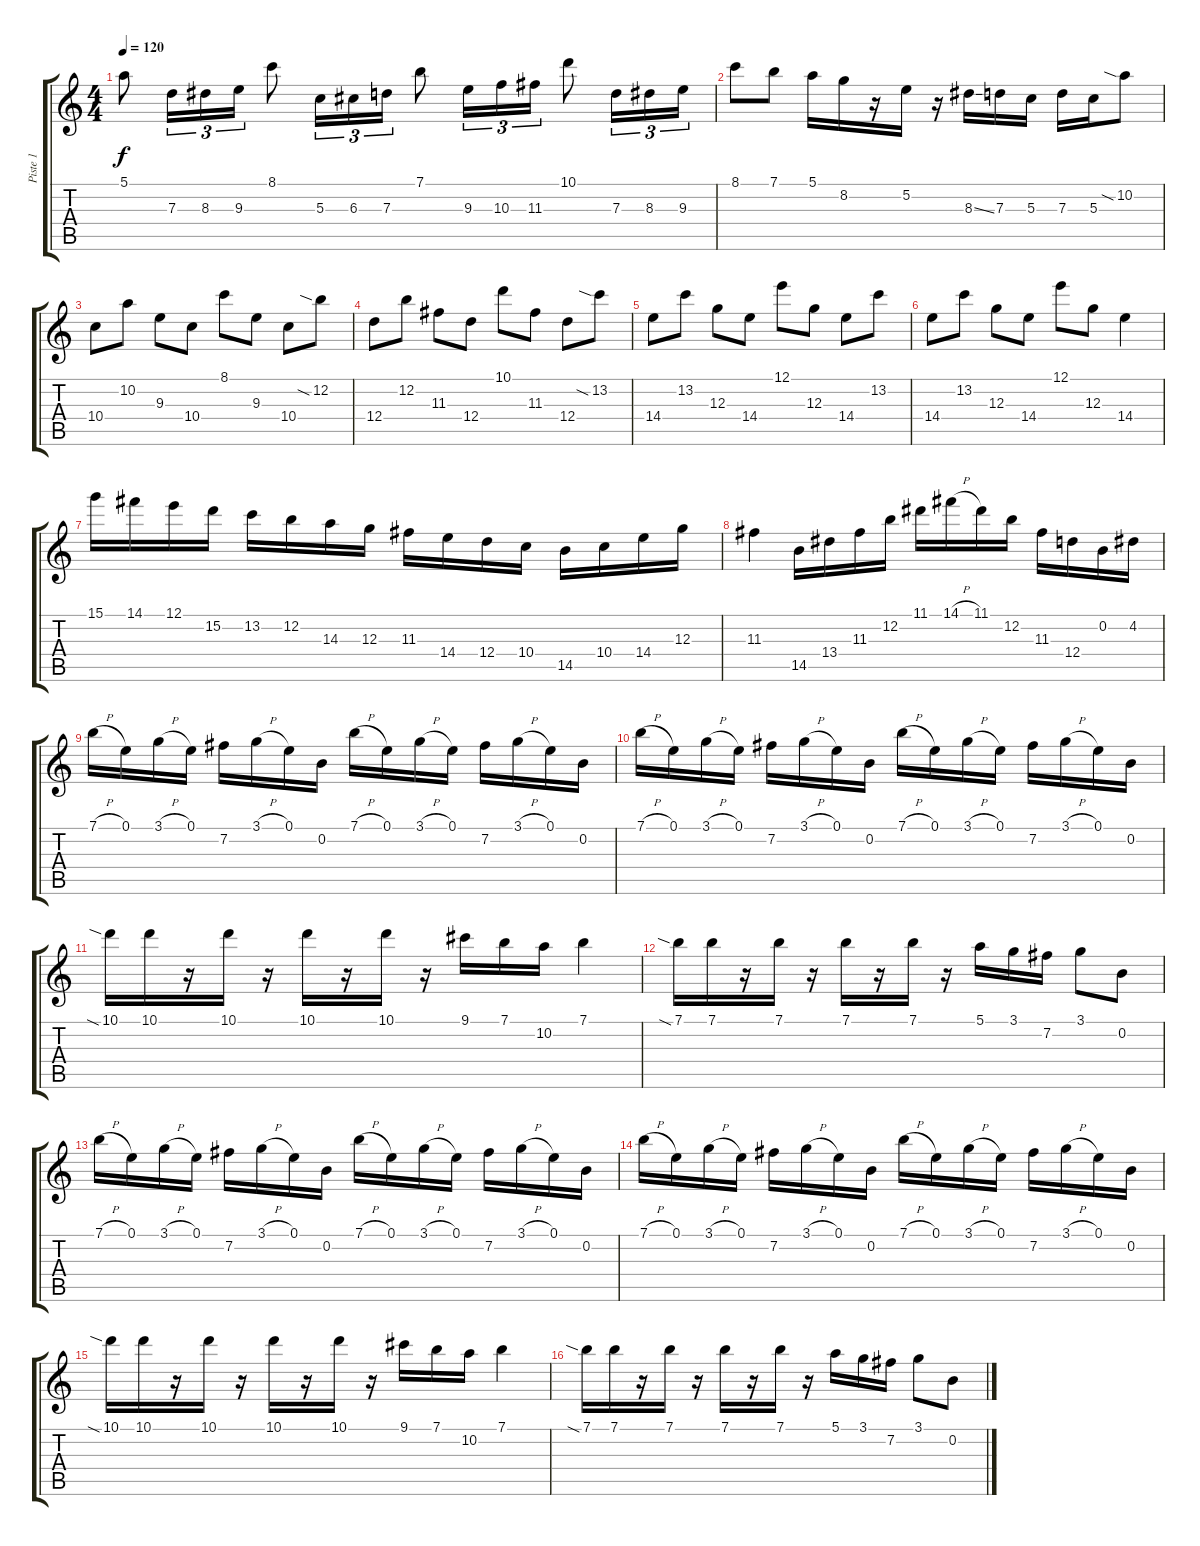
\track ("Piste 1" "Piste 1") {instrument acousticguitarnylon}
\staff {score tabs}
\tuning (E4 B3 G3 D3 A2 E2) {hide}
\ts (4 4)
\tempo 120
\clef g2
\ks c
5.1.8{dy f} 7.3.16{tu (3 2)} 8.3.16{tu (3 2)} 9.3.16{tu (3 2)} 8.1.8 5.3.16{tu (3 2)} 6.3.16{tu (3 2)} 7.3.16{tu (3 2)} 7.1.8 9.3.16{tu (3 2)} 10.3.16{tu (3 2)} 11.3.16{tu (3 2)} 10.1.8 7.3.16{tu (3 2)} 8.3.16{tu (3 2)} 9.3.16{tu (3 2)} |
8.1.8 7.1.8 5.1.16 8.2.16 r.16 5.2.16 r.16 8.3{ss}.16 7.3.16 5.3.16 7.3.16 5.3.16 10.2{sia}.8 |
10.4.8 10.2.8 9.3.8 10.4.8 8.1.8 9.3.8 10.4.8 12.2{sia}.8 |
12.4.8 12.2.8 11.3.8 12.4.8 10.1.8 11.3.8 12.4.8 13.2{sia}.8 |
14.4.8 13.2.8 12.3.8 14.4.8 12.1.8 12.3.8 14.4.8 13.2.8 |
14.4.8 13.2.8 12.3.8 14.4.8 12.1.8 12.3.8 14.4.4 |
15.1.16 14.1.16 12.1.16 15.2.16 13.2.16 12.2.16 14.3.16 12.3.16 11.3.16 14.4.16 12.4.16 10.4.16 14.5.16 10.4.16 14.4.16 12.3.16 |
11.3.4 14.5.16 13.4.16 11.3.16 12.2.16 11.1.16 14.1{h}.16 11.1.16 12.2.16 11.3.16 12.4.16 0.2.16 4.2.16 |
7.1{h}.16 0.1.16 3.1{h}.16 0.1.16 7.2.16 3.1{h}.16 0.1.16 0.2.16 7.1{h}.16 0.1.16 3.1{h}.16 0.1.16 7.2.16 3.1{h}.16 0.1.16 0.2.16 |
7.1{h}.16 0.1.16 3.1{h}.16 0.1.16 7.2.16 3.1{h}.16 0.1.16 0.2.16 7.1{h}.16 0.1.16 3.1{h}.16 0.1.16 7.2.16 3.1{h}.16 0.1.16 0.2.16 |
10.1{sia}.16 10.1.16 r.16 10.1.16 r.16 10.1.16 r.16 10.1.16 r.16 9.1.16 7.1.16 10.2.16 7.1.4 |
7.1{sia}.16 7.1.16 r.16 7.1.16 r.16 7.1.16 r.16 7.1.16 r.16 5.1.16 3.1.16 7.2.16 3.1.8 0.2.8 |
7.1{h}.16 0.1.16 3.1{h}.16 0.1.16 7.2.16 3.1{h}.16 0.1.16 0.2.16 7.1{h}.16 0.1.16 3.1{h}.16 0.1.16 7.2.16 3.1{h}.16 0.1.16 0.2.16 |
7.1{h}.16 0.1.16 3.1{h}.16 0.1.16 7.2.16 3.1{h}.16 0.1.16 0.2.16 7.1{h}.16 0.1.16 3.1{h}.16 0.1.16 7.2.16 3.1{h}.16 0.1.16 0.2.16 |
10.1{sia}.16 10.1.16 r.16 10.1.16 r.16 10.1.16 r.16 10.1.16 r.16 9.1.16 7.1.16 10.2.16 7.1.4 |
7.1{sia}.16 7.1.16 r.16 7.1.16 r.16 7.1.16 r.16 7.1.16 r.16 5.1.16 3.1.16 7.2.16 3.1.8 0.2.8
